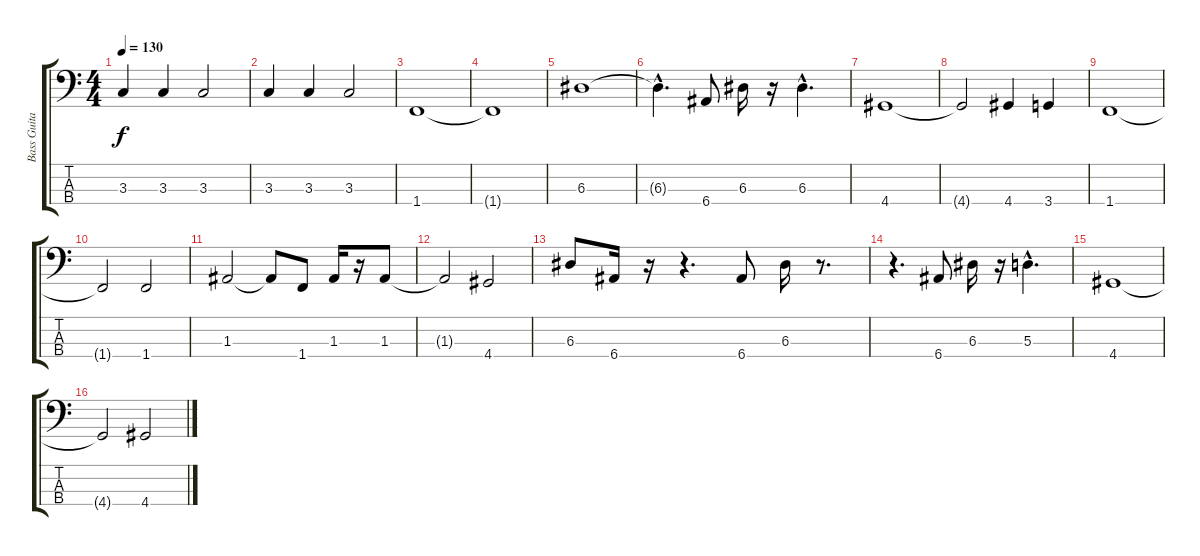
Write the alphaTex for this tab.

\track ("Bass Guitar" "Bass Guita") {instrument electricbassfinger}
\staff {score tabs}
\tuning (G2 D2 A1 E1) {hide}
\ts (4 4)
\tempo 130
\clef f4
\ks c
3.3.4{dy f} 3.3.4 3.3.2 |
3.3.4 3.3.4 3.3.2 |
1.4.1 |
1.4{t}.1 |
6.3.1 |
6.3{hac t}.4{d} 6.4.8 6.3.16 r.16 6.3{hac}.4{d} |
4.4.1 |
4.4{t}.2 4.4.4 3.4.4 |
1.4.1 |
1.4{t}.2 1.4.2 |
1.3.2 1.3{t}.8 1.4.8 1.3.16 r.16 1.3.8 |
1.3{t}.2 4.4.2 |
6.3.8 6.4.16 r.16 r.4{d} 6.4.8 6.3.16 r.8{d} |
r.4{d} 6.4.8 6.3.16 r.16 5.3{hac}.4{d} |
4.4.1 |
4.4{t}.2 4.4.2
